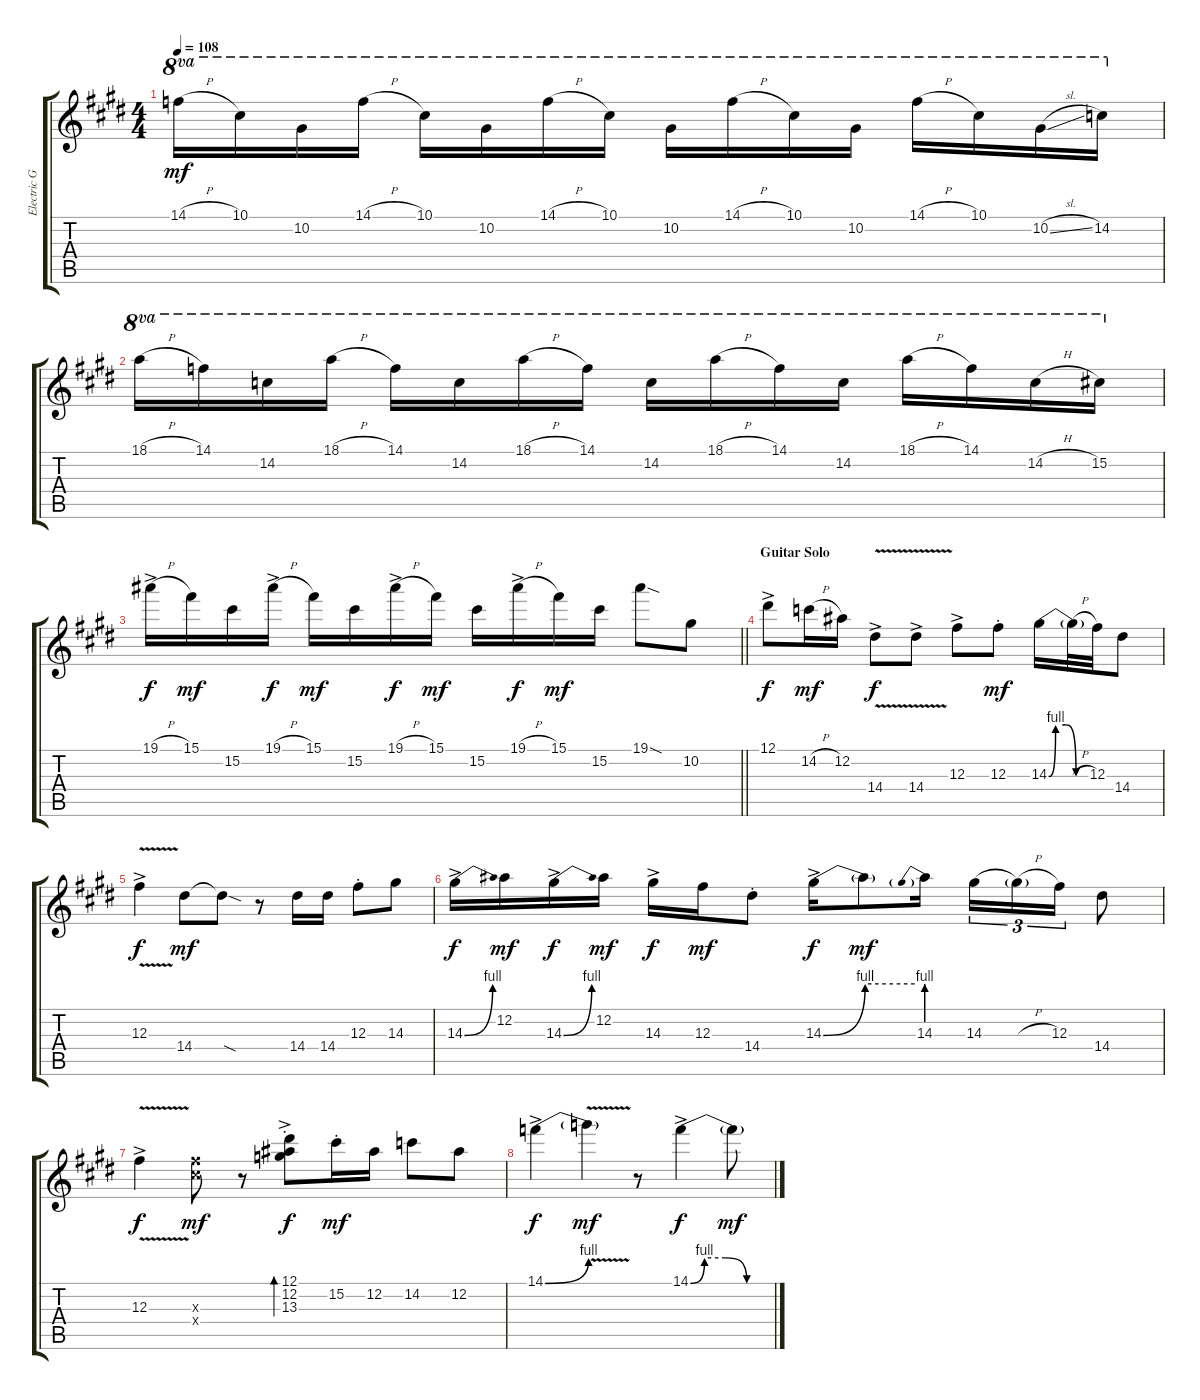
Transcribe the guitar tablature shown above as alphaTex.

\track ("Electric Guitar 3" "Electric G") {instrument electricguitarclean}
\staff {score tabs}
\tuning (Eb4 Bb3 Gb3 Db3 Ab2 Eb2) {hide}
\ts (4 4)
\tempo 108
\clef g2
\ks e
14.1{h}.16{ot 8va dy mf} 10.1.16{ot 8va} 10.2.16{ot 8va} 14.1{h}.16{ot 8va} 10.1.16{ot 8va} 10.2.16{ot 8va} 14.1{h}.16{ot 8va} 10.1.16{ot 8va} 10.2.16{ot 8va} 14.1{h}.16{ot 8va} 10.1.16{ot 8va} 10.2.16{ot 8va} 14.1{h}.16{ot 8va} 10.1.16{ot 8va} 10.2{sl}.16{ot 8va} 14.2.16{ot 8va} |
\ks c#minor
18.1{h}.16{ot 8va} 14.1.16{ot 8va} 14.2.16{ot 8va} 18.1{h}.16{ot 8va} 14.1.16{ot 8va} 14.2.16{ot 8va} 18.1{h}.16{ot 8va} 14.1.16{ot 8va} 14.2.16{ot 8va} 18.1{h}.16{ot 8va} 14.1.16{ot 8va} 14.2.16{ot 8va} 18.1{h}.16{ot 8va} 14.1.16{ot 8va} 14.2{h}.16{ot 8va} 15.2.16{ot 8va} |
\barLineRight lightlight
\ks e
19.1{h ac}.16{dy f} 15.1.16{dy mf} 15.2.16 19.1{h ac}.16{dy f} 15.1.16{dy mf} 15.2.16 19.1{h ac}.16{dy f} 15.1.16{dy mf} 15.2.16 19.1{h ac}.16{dy f} 15.1.16{dy mf} 15.2.16 19.1{sod}.8 10.2.8 |
\section ("" "Guitar Solo")
\ks c#minor
12.1{ac}.8{dy f} 14.2{h}.16{dy mf} 12.2.16 14.4{v ac}.8{dy f} 14.4{v ac}.8 12.3{ac}.8 12.3{st}.8{dy mf} 14.3{be (custom 0 0 10 4 25 4 40 0 60 0)}.16 14.3{h t}.32 12.3.32 14.4.8 |
\ks e
12.3{v ac}.4{dy f} 14.4.8{dy mf} 14.4{sod t}.8 r.8 14.4.16 14.4.16 12.3{st}.8 14.3.8 |
\ks c#minor
14.3{be (bend 0 0 60 4) ac}.16{dy f} 12.2.16{dy mf} 14.3{be (bend 0 0 60 4) ac}.16{dy f} 12.2.16{dy mf} 14.3{ac}.16{dy f} 12.3.16{dy mf} 14.4{st}.8 14.3{be (bend 0 0 60 4) ac}.16{dy f} 14.3{be (hold 0 4 60 4) t}.8{dy mf} 14.3{be (prebend 0 4 60 4)}.16 14.3{be (hold 40 0 60 0)}.16{tu (3 2)} 14.3{h t}.16{tu (3 2)} 12.3.16{tu (3 2)} 14.4.8 |
\ks e
12.3{v ac}.4{dy f} (12.3{x} 12.4{x}).8{dy mf} r.8 (12.1{ac st} 12.2{ac st} 13.3{ac st}).8{bd 30 dy f} 15.2{st}.16{dy mf} 12.2.16 14.2.8 12.2.8 |
\ks c#minor
14.1{be (bend 0 0 60 4) ac}.4{dy f} 14.1{v t}.4{dy mf} r.8 14.1{be (custom 0 0 10 4 25 4 40 0 60 0) ac}.4{dy f} 14.1{t}.8{dy mf}
